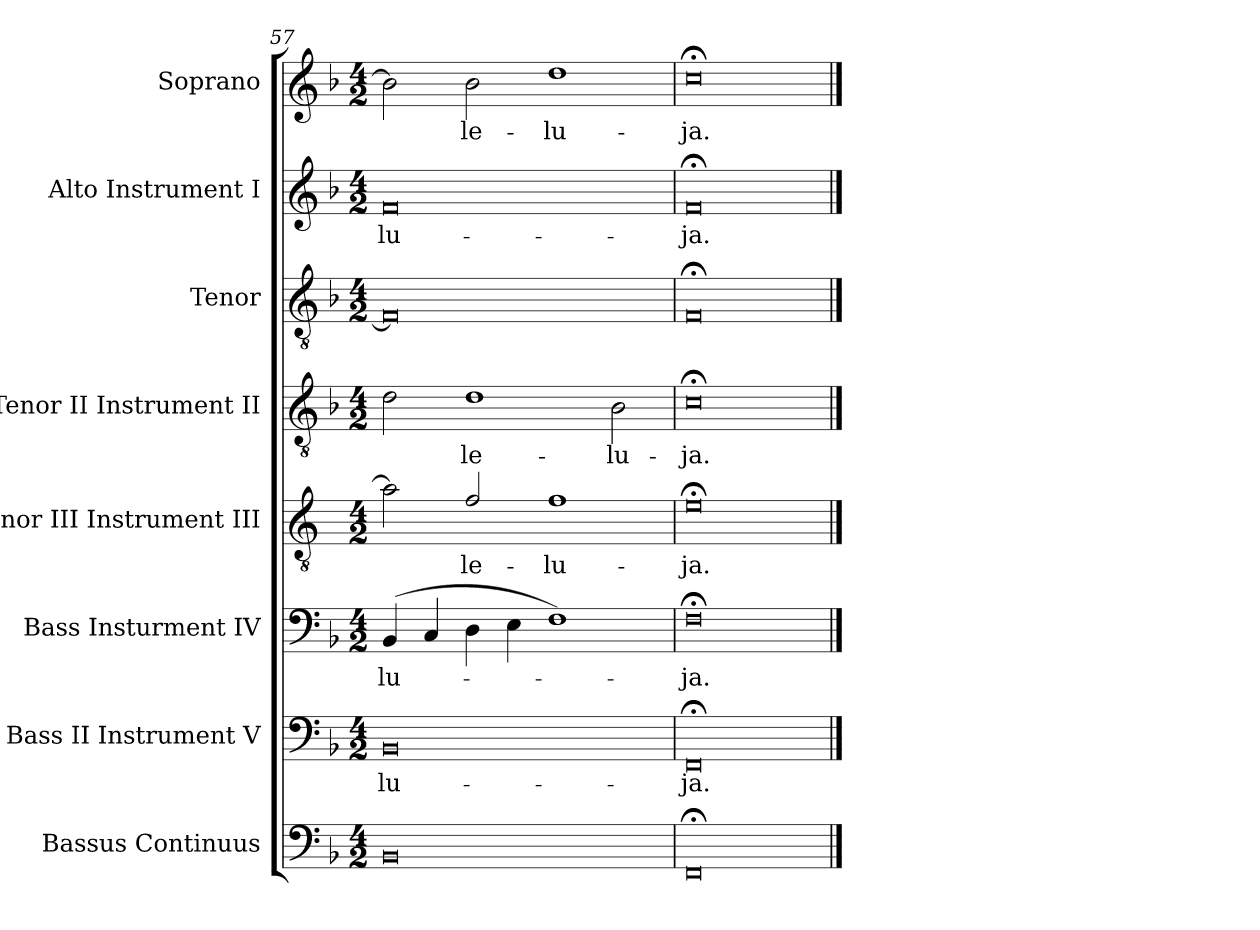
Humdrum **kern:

**kern	**kern	**text	**kern	**text	**kern	**text	**kern	**text	**kern	**kern	**text	**kern	**text
*part8	*part7	*part7	*part6	*part6	*part5	*part5	*part4	*part4	*part3	*part2	*part2	*part1	*part1
*staff8	*staff7	*staff7	*staff6	*staff6	*staff5	*staff5	*staff4	*staff4	*staff3	*staff2	*staff2	*staff1	*staff1
*I"Bassus Continuus	*I"Bass II Instrument V	*	*I"Bass Insturment IV	*	*I"Tenor III Instrument III	*	*I"Tenor II Instrument II	*	*I"Tenor	*I"Alto Instrument I	*	*I"Soprano	*
*I'Bsn	*I'B II V	*	*I'B IV	*	*I'T III III	*	*I'T II II	*	*I'T	*I'A I	*	*I'S	*
*clefF4	*clefF4	*	*clefF4	*	*clefGv2	*	*clefGv2	*	*clefGv2	*clefG2	*	*clefG2	*
*	*	*	*	*	*ITrd4c7	*	*	*	*	*	*	*	*
*k[b-]	*k[b-]	*	*k[b-]	*	*k[b-]	*	*k[b-]	*	*k[b-]	*k[b-]	*	*k[b-]	*
*F:	*F:	*	*F:	*	*F:	*	*F:	*	*F:	*F:	*	*F:	*
*M4/2	*M4/2	*	*M4/2	*	*M4/2	*	*M4/2	*	*M4/2	*M4/2	*	*M4/2	*
=57	=57	=57	=57	=57	=57	=57	=57	=57	=57	=57	=57	=57	=57
!	!	!LO:LY:b	!	!LO:LY:b	!	!	!	!	!	!	!LO:LY:b	!	!
0BB-	0BB-	-lu-	(>4BB-/	-lu-	2d\]	.	2d\	.	0F]	0f	-lu-	2b-\]	.
.	.	.	4C/	.	.	.	.	.	.	.	.	.	.
!	!	!	!	!	!	!LO:LY:b	!	!LO:LY:b	!	!	!	!	!LO:LY:b
.	.	.	4D\	.	2B-/	le-	1d	le-	.	.	.	2b-\	le-
.	.	.	4E\	.	.	.	.	.	.	.	.	.	.
!	!	!	!	!	!	!LO:LY:b	!	!	!	!	!	!	!LO:LY:b
.	.	.	1F)	.	1B-	-lu-	.	.	.	.	.	1dd	-lu-
!	!	!	!	!	!	!	!	!LO:LY:b	!	!	!	!	!
.	.	.	.	.	.	.	2B-\	-lu-	.	.	.	.	.
=58	=58	=58	=58	=58	=58	=58	=58	=58	=58	=58	=58	=58	=58
!	!	!LO:LY:b	!	!LO:LY:b	!	!LO:LY:b	!	!LO:LY:b	!	!	!LO:LY:b	!	!LO:LY:b
0FF;<	0FF;<	-ja.	0F;<	ja.	0A;<	-ja.	0c;<	-ja.	0F;<	0f;<	-ja.	0cc;<	-ja.
==	==	==	==	==	==	==	==	==	==	==	==	==	==
*-	*-	*-	*-	*-	*-	*-	*-	*-	*-	*-	*-	*-	*-
